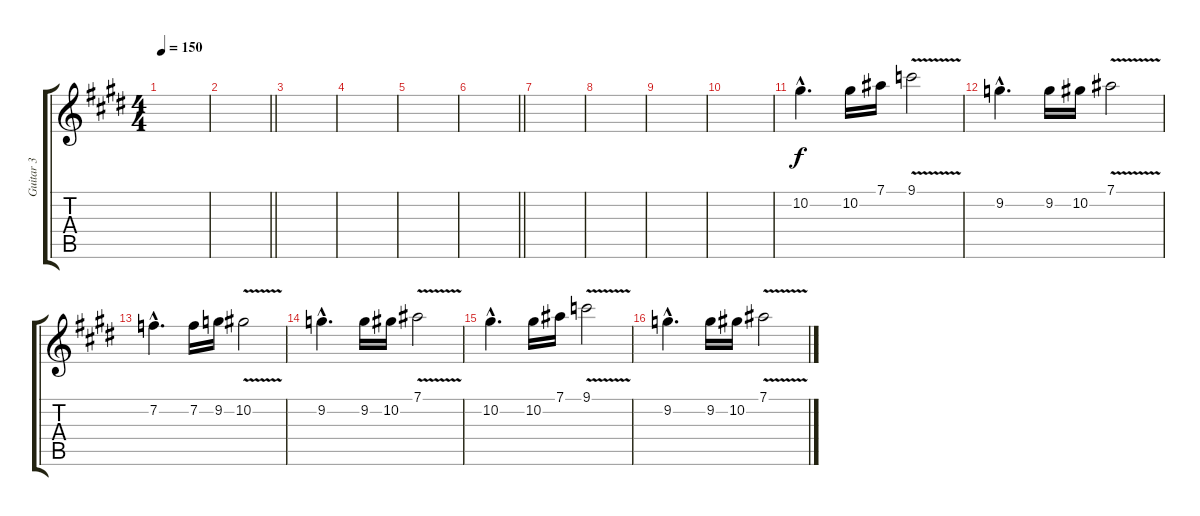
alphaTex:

\track ("Guitar 3" "Guitar 3") {instrument distortionguitar}
\staff {score tabs}
\tuning (Eb4 Bb3 Gb3 Db3 Ab2 Eb2) {hide}
\ts (4 4)
\tempo 150
\clef g2
\ks e
|
\barLineRight lightlight
|
|
|
|
\barLineRight lightlight
|
|
|
|
|
10.2{hac}.4{d} 10.2.16 7.1.16 9.1{v}.2 |
9.2{hac}.4{d} 9.2.16 10.2.16 7.1{v}.2 |
7.2{hac}.4{d} 7.2.16 9.2.16 10.2{v}.2 |
9.2{hac}.4{d} 9.2.16 10.2.16 7.1{v}.2 |
10.2{hac}.4{d} 10.2.16 7.1.16 9.1{v}.2 |
9.2{hac}.4{d} 9.2.16 10.2.16 7.1{v}.2
